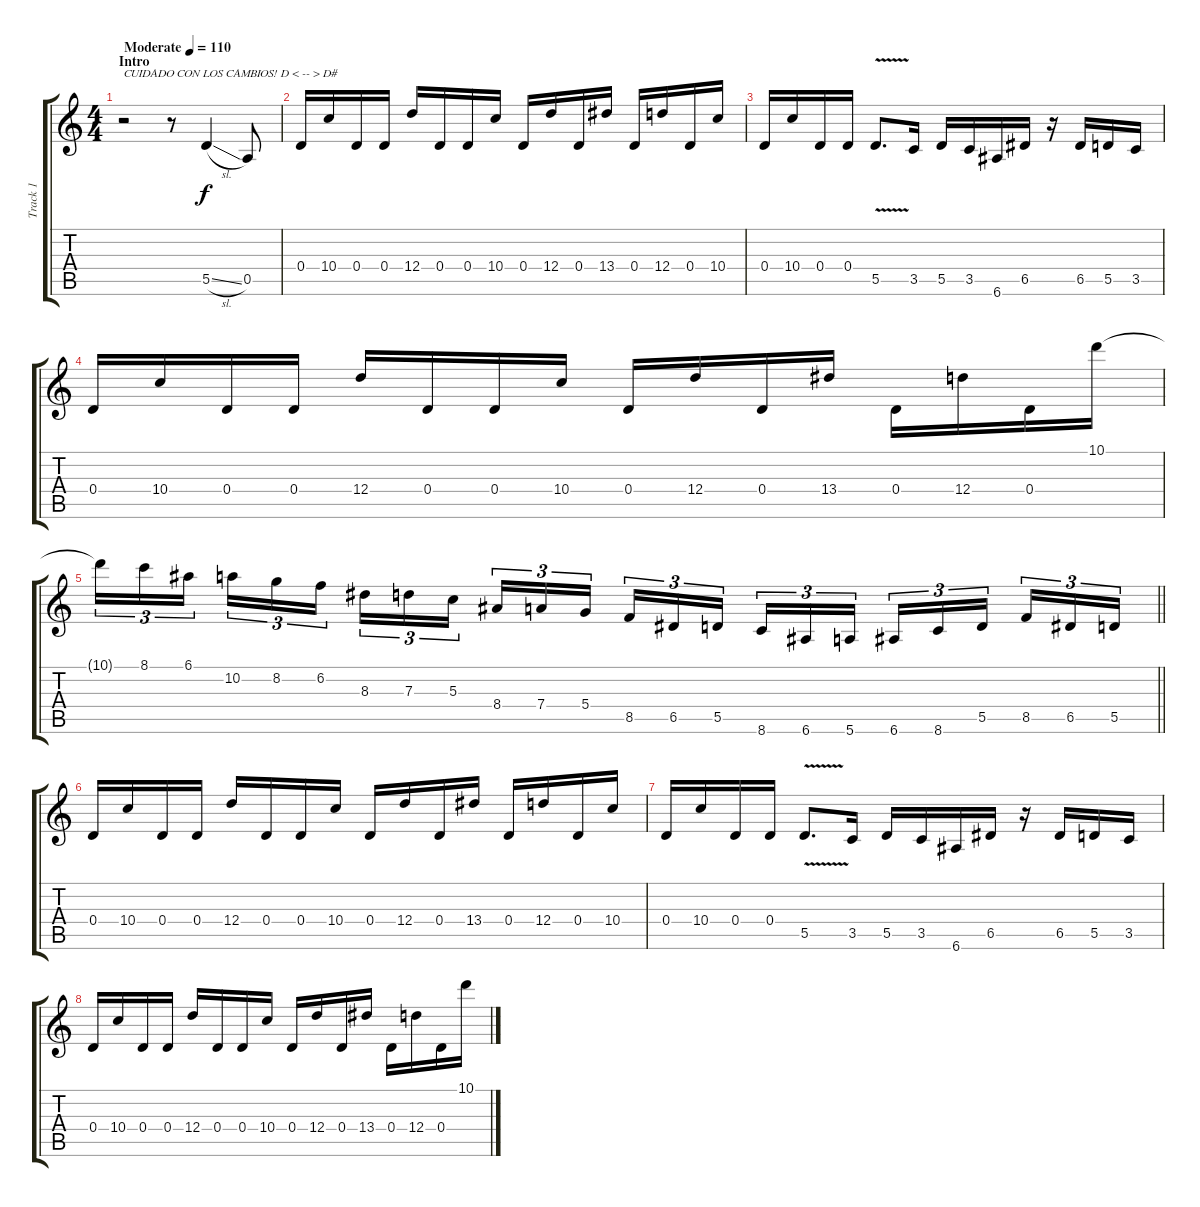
\track ("Track 1" "Track 1") {instrument overdrivenguitar}
\staff {score tabs}
\tuning (E4 B3 G3 D3 A2 E2) {hide}
\ts (4 4)
\section ("" "Intro")
\tempo (110 "Moderate")
\clef g2
\ks c
r.2{txt "CUIDADO CON LOS CAMBIOS! D < -- > D#" dy f instrument overdrivenguitar} r.8 5.5{sl}.4 0.5.8 |
0.4.16 10.4.16 0.4.16 0.4.16 12.4.16 0.4.16 0.4.16 10.4.16 0.4.16 12.4.16 0.4.16 13.4.16 0.4.16 12.4.16 0.4.16 10.4.16 |
0.4.16 10.4.16 0.4.16 0.4.16 5.5{v}.8{d} 3.5.16 5.5.16 3.5.16 6.6.16 6.5.16 r.16 6.5.16 5.5.16 3.5.16 |
0.4.16 10.4.16 0.4.16 0.4.16 12.4.16 0.4.16 0.4.16 10.4.16 0.4.16 12.4.16 0.4.16 13.4.16 0.4.16 12.4.16 0.4.16 10.1.16 |
\barLineRight lightlight
10.1{t}.16{tu (3 2)} 8.1.16{tu (3 2)} 6.1.16{tu (3 2) beam splitsecondary} 10.2.16{tu (3 2)} 8.2.16{tu (3 2)} 6.2.16{tu (3 2)} 8.3.16{tu (3 2)} 7.3.16{tu (3 2)} 5.3.16{tu (3 2) beam splitsecondary} 8.4.16{tu (3 2)} 7.4.16{tu (3 2)} 5.4.16{tu (3 2)} 8.5.16{tu (3 2)} 6.5.16{tu (3 2)} 5.5.16{tu (3 2) beam splitsecondary} 8.6.16{tu (3 2)} 6.6.16{tu (3 2)} 5.6.16{tu (3 2)} 6.6.16{tu (3 2)} 8.6.16{tu (3 2)} 5.5.16{tu (3 2) beam splitsecondary} 8.5.16{tu (3 2)} 6.5.16{tu (3 2)} 5.5.16{tu (3 2)} |
\section ("" "")
0.4.16 10.4.16 0.4.16 0.4.16 12.4.16 0.4.16 0.4.16 10.4.16 0.4.16 12.4.16 0.4.16 13.4.16 0.4.16 12.4.16 0.4.16 10.4.16 |
0.4.16 10.4.16 0.4.16 0.4.16 5.5{v}.8{d} 3.5.16 5.5.16 3.5.16 6.6.16 6.5.16 r.16 6.5.16 5.5.16 3.5.16 |
0.4.16 10.4.16 0.4.16 0.4.16 12.4.16 0.4.16 0.4.16 10.4.16 0.4.16 12.4.16 0.4.16 13.4.16 0.4.16 12.4.16 0.4.16 10.1.16
